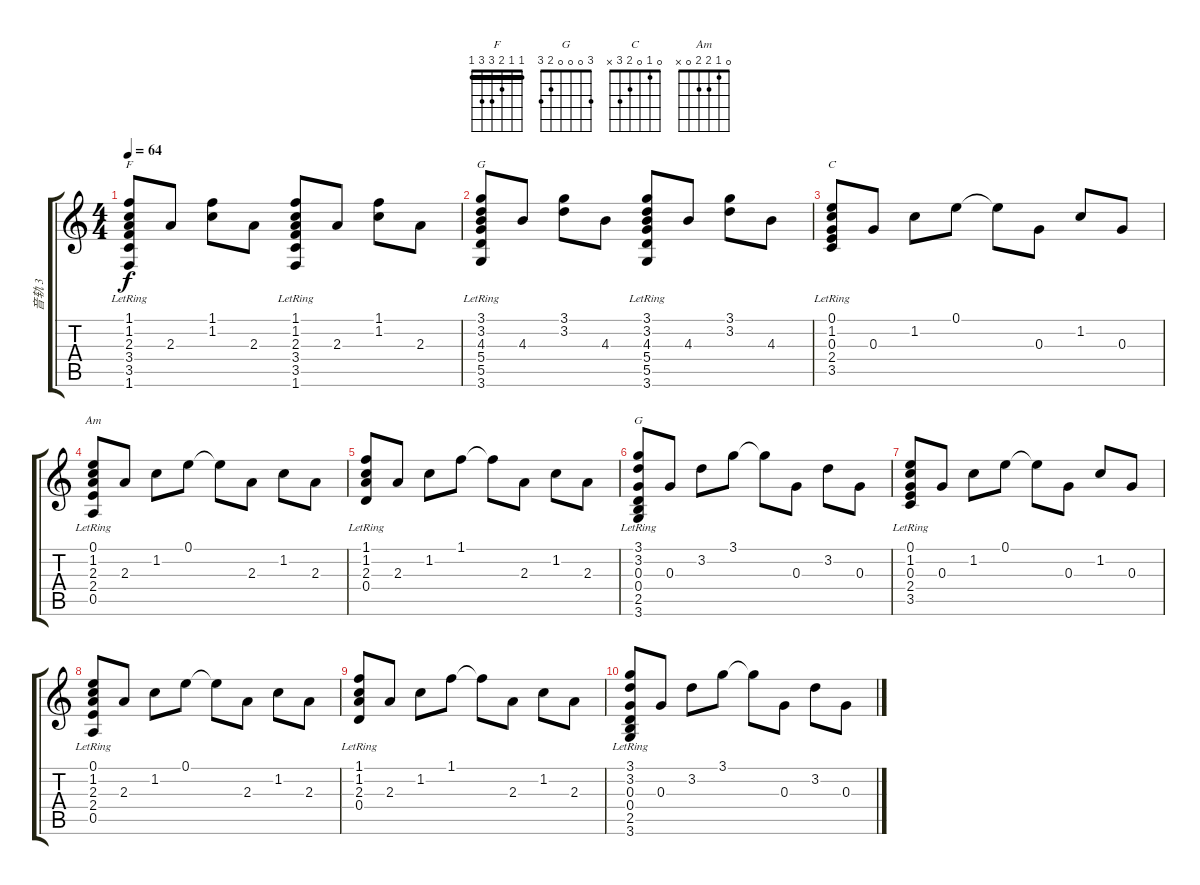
\track ("音轨 3" "音轨 3") {instrument electricguitarjazz}
\staff {score tabs}
\tuning (E4 B3 G3 D3 A2 E2) {hide}
\chord ("F" 1 1 2 3 3 1) {barre 1}
\chord ("G" 3 3 4 5 5 3) {barre 3}
\chord ("C" 0 1 0 2 3 x)
\chord ("Am" 0 1 2 2 0 x)
\chord ("G" 3 0 0 0 2 3)
\ts (4 4)
\tempo 64
\clef g2
\ks c
(1.1 1.2 2.3 3.4 3.5 1.6{lr}).8{ch "F" dy f} 2.3.8 (1.1 1.2).8 2.3.8 (1.1 1.2 2.3 3.4 3.5 1.6{lr}).8 2.3.8 (1.1 1.2).8 2.3.8 |
(3.1 3.2 4.3 5.4 5.5 3.6{lr}).8{ch "G"} 4.3.8 (3.1 3.2).8 4.3.8 (3.1 3.2 4.3 5.4 5.5 3.6{lr}).8 4.3.8 (3.1 3.2).8 4.3.8 |
(0.1 1.2 0.3 2.4 3.5{lr}).8{ch "C"} 0.3.8 1.2.8 0.1.8 0.1{t}.8 0.3.8 1.2.8 0.3.8 |
(0.1 1.2 2.3 2.4 0.5{lr}).8{ch "Am"} 2.3.8 1.2.8 0.1.8 0.1{t}.8 2.3.8 1.2.8 2.3.8 |
(1.1 1.2 2.3 0.4{lr}).8 2.3.8 1.2.8 1.1.8 1.1{t}.8 2.3.8 1.2.8 2.3.8 |
(3.1 3.2 0.3 0.4 2.5 3.6{lr}).8{ch "G"} 0.3.8 3.2.8 3.1.8 3.1{t}.8 0.3.8 3.2.8 0.3.8 |
(0.1 1.2 0.3 2.4 3.5{lr}).8 0.3.8 1.2.8 0.1.8 0.1{t}.8 0.3.8 1.2.8 0.3.8 |
(0.1 1.2 2.3 2.4 0.5{lr}).8 2.3.8 1.2.8 0.1.8 0.1{t}.8 2.3.8 1.2.8 2.3.8 |
(1.1 1.2 2.3 0.4{lr}).8 2.3.8 1.2.8 1.1.8 1.1{t}.8 2.3.8 1.2.8 2.3.8 |
(3.1 3.2 0.3 0.4 2.5 3.6{lr}).8 0.3.8 3.2.8 3.1.8 3.1{t}.8 0.3.8 3.2.8 0.3.8
